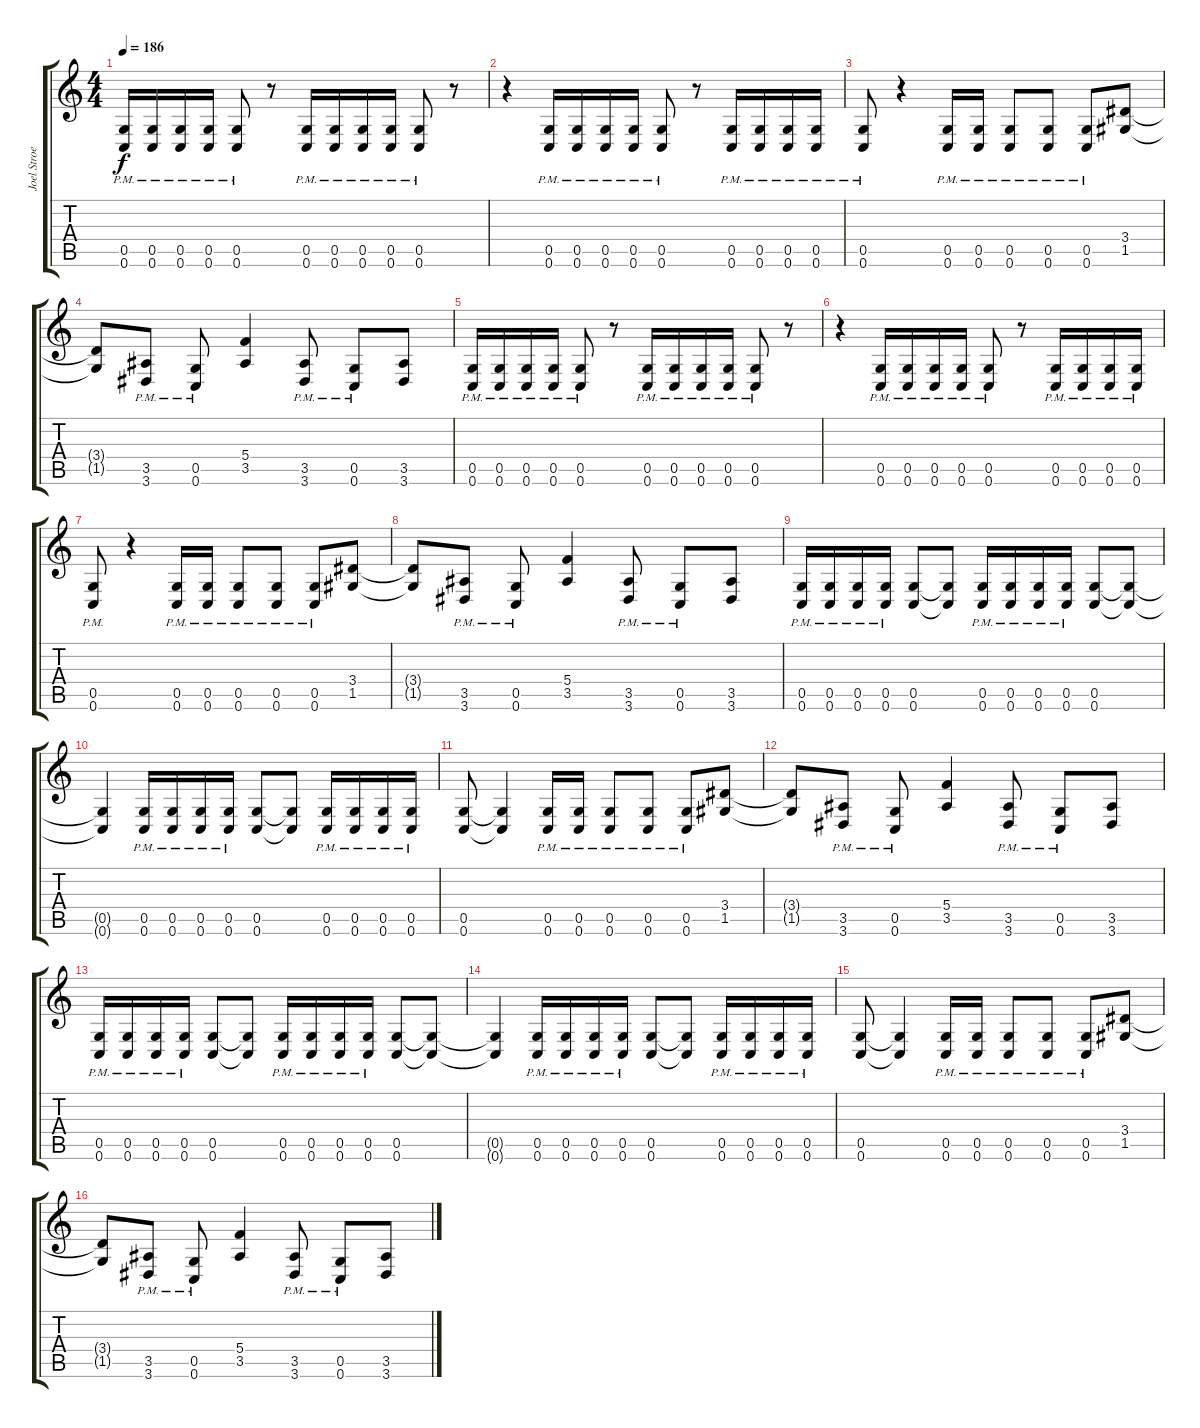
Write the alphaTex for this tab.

\track ("Joel Stroetzel" "Joel Stroe") {instrument distortionguitar}
\staff {score tabs}
\tuning (D4 A3 F3 C3 G2 C2) {hide}
\ts (4 4)
\tempo 186
\clef g2
\ks c
(0.5{pm} 0.6{pm}).16{dy f} (0.5{pm} 0.6{pm}).16 (0.5{pm} 0.6{pm}).16 (0.5{pm} 0.6{pm}).16 (0.5{pm} 0.6{pm}).8 r.8 (0.5{pm} 0.6{pm}).16 (0.5{pm} 0.6{pm}).16 (0.5{pm} 0.6{pm}).16 (0.5{pm} 0.6{pm}).16 (0.5{pm} 0.6{pm}).8 r.8 |
r.4 (0.5{pm} 0.6{pm}).16 (0.5{pm} 0.6{pm}).16 (0.5{pm} 0.6{pm}).16 (0.5{pm} 0.6{pm}).16 (0.5{pm} 0.6{pm}).8 r.8 (0.5{pm} 0.6{pm}).16 (0.5{pm} 0.6{pm}).16 (0.5{pm} 0.6{pm}).16 (0.5{pm} 0.6{pm}).16 |
(0.5{pm} 0.6{pm}).8 r.4 (0.5{pm} 0.6{pm}).16 (0.5{pm} 0.6{pm}).16 (0.5{pm} 0.6{pm}).8 (0.5{pm} 0.6{pm}).8 (0.5{pm} 0.6{pm}).8 (3.4 1.5).8 |
(3.4{t} 1.5{t}).8 (3.5{pm} 3.6{pm}).8 (0.5{pm} 0.6{pm}).8 (5.4 3.5).4 (3.5{pm} 3.6{pm}).8 (0.5{pm} 0.6{pm}).8 (3.5 3.6).8 |
(0.5{pm} 0.6{pm}).16 (0.5{pm} 0.6{pm}).16 (0.5{pm} 0.6{pm}).16 (0.5{pm} 0.6{pm}).16 (0.5{pm} 0.6{pm}).8 r.8 (0.5{pm} 0.6{pm}).16 (0.5{pm} 0.6{pm}).16 (0.5{pm} 0.6{pm}).16 (0.5{pm} 0.6{pm}).16 (0.5{pm} 0.6{pm}).8 r.8 |
r.4 (0.5{pm} 0.6{pm}).16 (0.5{pm} 0.6{pm}).16 (0.5{pm} 0.6{pm}).16 (0.5{pm} 0.6{pm}).16 (0.5{pm} 0.6{pm}).8 r.8 (0.5{pm} 0.6{pm}).16 (0.5{pm} 0.6{pm}).16 (0.5{pm} 0.6{pm}).16 (0.5{pm} 0.6{pm}).16 |
(0.5{pm} 0.6{pm}).8 r.4 (0.5{pm} 0.6{pm}).16 (0.5{pm} 0.6{pm}).16 (0.5{pm} 0.6{pm}).8 (0.5{pm} 0.6{pm}).8 (0.5{pm} 0.6{pm}).8 (3.4 1.5).8 |
(3.4{t} 1.5{t}).8 (3.5{pm} 3.6{pm}).8 (0.5{pm} 0.6{pm}).8 (5.4 3.5).4 (3.5{pm} 3.6{pm}).8 (0.5{pm} 0.6{pm}).8 (3.5 3.6).8 |
(0.5{pm} 0.6{pm}).16 (0.5{pm} 0.6{pm}).16 (0.5{pm} 0.6{pm}).16 (0.5{pm} 0.6{pm}).16 (0.5 0.6).8 (0.5{t} 0.6{t}).8 (0.5{pm} 0.6{pm}).16 (0.5{pm} 0.6{pm}).16 (0.5{pm} 0.6{pm}).16 (0.5{pm} 0.6{pm}).16 (0.5 0.6).8 (0.5{t} 0.6{t}).8 |
(0.5{t} 0.6{t}).4 (0.5{pm} 0.6{pm}).16 (0.5{pm} 0.6{pm}).16 (0.5{pm} 0.6{pm}).16 (0.5{pm} 0.6{pm}).16 (0.5 0.6).8 (0.5{t} 0.6{t}).8 (0.5{pm} 0.6{pm}).16 (0.5{pm} 0.6{pm}).16 (0.5{pm} 0.6{pm}).16 (0.5{pm} 0.6{pm}).16 |
(0.5 0.6).8 (0.5{t} 0.6{t}).4 (0.5{pm} 0.6{pm}).16 (0.5{pm} 0.6{pm}).16 (0.5{pm} 0.6{pm}).8 (0.5{pm} 0.6{pm}).8 (0.5{pm} 0.6{pm}).8 (3.4 1.5).8 |
(3.4{t} 1.5{t}).8 (3.5{pm} 3.6{pm}).8 (0.5{pm} 0.6{pm}).8 (5.4 3.5).4 (3.5{pm} 3.6{pm}).8 (0.5{pm} 0.6{pm}).8 (3.5 3.6).8 |
(0.5{pm} 0.6{pm}).16 (0.5{pm} 0.6{pm}).16 (0.5{pm} 0.6{pm}).16 (0.5{pm} 0.6{pm}).16 (0.5 0.6).8 (0.5{t} 0.6{t}).8 (0.5{pm} 0.6{pm}).16 (0.5{pm} 0.6{pm}).16 (0.5{pm} 0.6{pm}).16 (0.5{pm} 0.6{pm}).16 (0.5 0.6).8 (0.5{t} 0.6{t}).8 |
(0.5{t} 0.6{t}).4 (0.5{pm} 0.6{pm}).16 (0.5{pm} 0.6{pm}).16 (0.5{pm} 0.6{pm}).16 (0.5{pm} 0.6{pm}).16 (0.5 0.6).8 (0.5{t} 0.6{t}).8 (0.5{pm} 0.6{pm}).16 (0.5{pm} 0.6{pm}).16 (0.5{pm} 0.6{pm}).16 (0.5{pm} 0.6{pm}).16 |
(0.5 0.6).8 (0.5{t} 0.6{t}).4 (0.5{pm} 0.6{pm}).16 (0.5{pm} 0.6{pm}).16 (0.5{pm} 0.6{pm}).8 (0.5{pm} 0.6{pm}).8 (0.5{pm} 0.6{pm}).8 (3.4 1.5).8 |
(3.4{t} 1.5{t}).8 (3.5{pm} 3.6{pm}).8 (0.5{pm} 0.6{pm}).8 (5.4 3.5).4 (3.5{pm} 3.6{pm}).8 (0.5{pm} 0.6{pm}).8 (3.5 3.6).8
